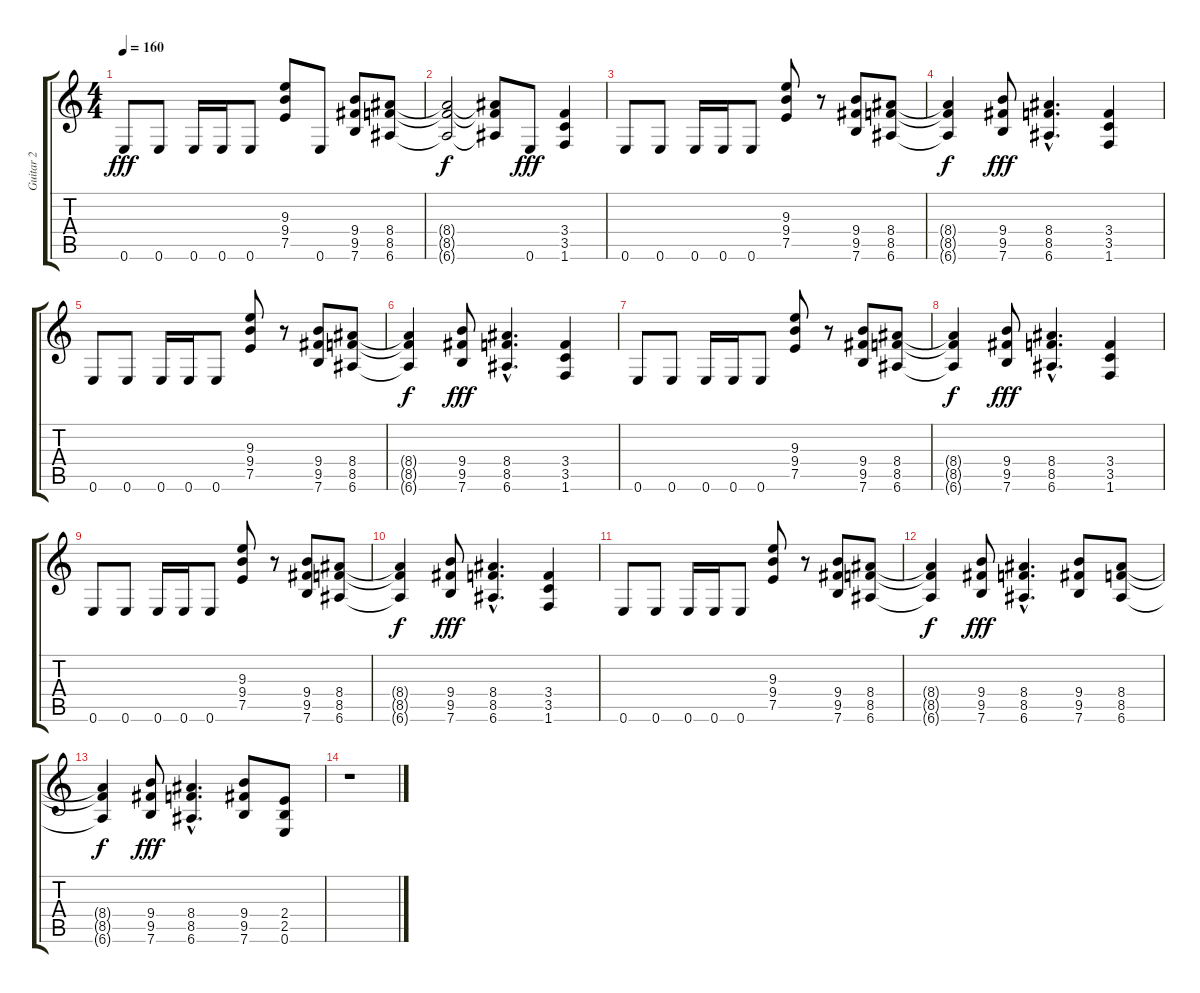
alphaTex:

\track ("Guitar 2            " "Guitar 2  ") {instrument distortionguitar}
\staff {score tabs}
\tuning (E4 B3 G3 D3 A2 E2) {hide}
\ts (4 4)
\tempo 160
\clef g2
\ks c
0.6.8{dy fff} 0.6.8 0.6.16 0.6.16 0.6.8 (9.3 9.4 7.5).8 0.6.8 (9.4 9.5 7.6).8 (8.4 8.5 6.6).8 |
(8.4{t} 8.5{t} 6.6{t}).2{dy f} (8.4{t} 8.5{t} 6.6{t}).8 0.6.8{dy fff} (3.4 3.5 1.6).4 |
0.6.8 0.6.8 0.6.16 0.6.16 0.6.8 (9.3 9.4 7.5).8 r.8 (9.4 9.5 7.6).8 (8.4 8.5 6.6).8 |
(8.4{t} 8.5{t} 6.6{t}).4{dy f} (9.4 9.5 7.6).8{dy fff} (8.4{hac} 8.5{hac} 6.6{hac}).4{d} (3.4 3.5 1.6).4 |
0.6.8 0.6.8 0.6.16 0.6.16 0.6.8 (9.3 9.4 7.5).8 r.8 (9.4 9.5 7.6).8 (8.4 8.5 6.6).8 |
(8.4{t} 8.5{t} 6.6{t}).4{dy f} (9.4 9.5 7.6).8{dy fff} (8.4{hac} 8.5{hac} 6.6{hac}).4{d} (3.4 3.5 1.6).4 |
0.6.8 0.6.8 0.6.16 0.6.16 0.6.8 (9.3 9.4 7.5).8 r.8 (9.4 9.5 7.6).8 (8.4 8.5 6.6).8 |
(8.4{t} 8.5{t} 6.6{t}).4{dy f} (9.4 9.5 7.6).8{dy fff} (8.4{hac} 8.5{hac} 6.6{hac}).4{d} (3.4 3.5 1.6).4 |
0.6.8 0.6.8 0.6.16 0.6.16 0.6.8 (9.3 9.4 7.5).8 r.8 (9.4 9.5 7.6).8 (8.4 8.5 6.6).8 |
(8.4{t} 8.5{t} 6.6{t}).4{dy f} (9.4 9.5 7.6).8{dy fff} (8.4{hac} 8.5{hac} 6.6{hac}).4{d} (3.4 3.5 1.6).4 |
0.6.8 0.6.8 0.6.16 0.6.16 0.6.8 (9.3 9.4 7.5).8 r.8 (9.4 9.5 7.6).8 (8.4 8.5 6.6).8 |
(8.4{t} 8.5{t} 6.6{t}).4{dy f} (9.4 9.5 7.6).8{dy fff} (8.4{hac} 8.5{hac} 6.6{hac}).4{d} (9.4 9.5 7.6).8 (8.4 8.5 6.6).8 |
(8.4{t} 8.5{t} 6.6{t}).4{dy f} (9.4 9.5 7.6).8{dy fff} (8.4{hac} 8.5{hac} 6.6{hac}).4{d} (9.4 9.5 7.6).8 (2.4 2.5 0.6).8 |
r.1
